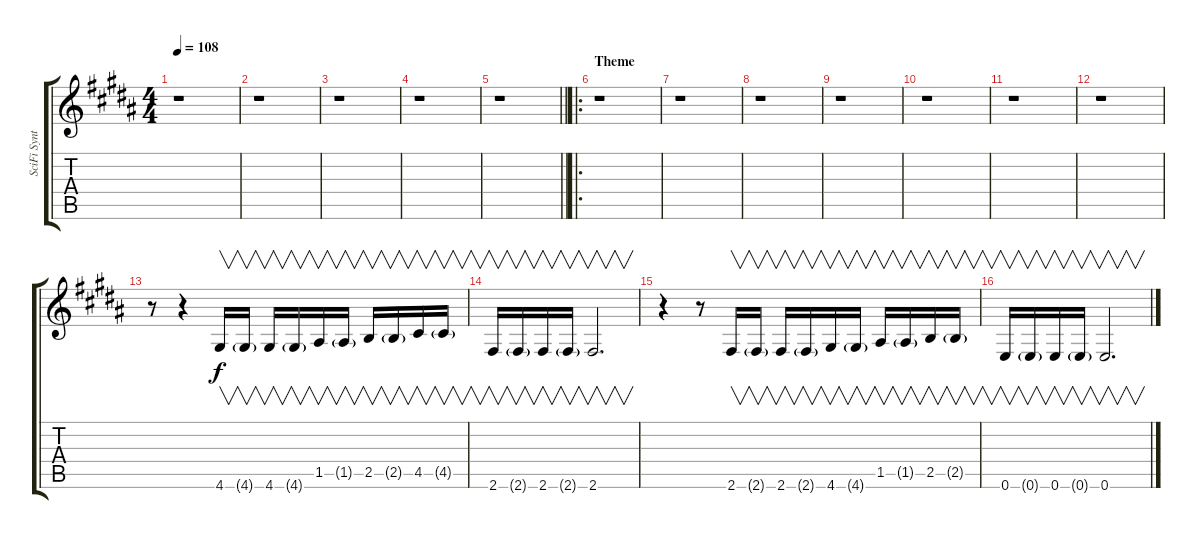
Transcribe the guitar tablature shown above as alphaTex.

\track ("SciFi Synth Burble" "SciFi Synt") {instrument lead2sawtooth}
\staff {score tabs}
\tuning (E4 B3 G3 D3 A2 E2) {hide}
\ts (4 4)
\tempo 108
\clef g2
\ks g#minor
r.1{dy f} |
r.1 |
r.1 |
r.1 |
\barLineRight lightlight
r.1 |
\ro
\section ("" "Theme")
r.1 |
r.1 |
r.1 |
r.1 |
r.1 |
r.1 |
r.1 |
r.8 r.4{volume 8} 4.6.16{v ot 8vb} 4.6{g}.16{v ot 8vb} 4.6.16{v ot 8vb} 4.6{g}.16{v ot 8vb} 1.5.16{v ot 8vb} 1.5{g}.16{v ot 8vb} 2.5.16{v ot 8vb} 2.5{g}.16{v ot 8vb} 4.5.16{v ot 8vb} 4.5{g}.16{v ot 8vb} |
2.6.16{v ot 8vb} 2.6{g}.16{v ot 8vb} 2.6.16{v ot 8vb} 2.6{g}.16{v ot 8vb} 2.6.2{v d ot 8vb volume 0} |
r.4 r.8 2.6.16{v ot 8vb} 2.6{g}.16{v ot 8vb} 2.6.16{v ot 8vb} 2.6{g}.16{v ot 8vb} 4.6.16{v ot 8vb} 4.6{g}.16{v ot 8vb} 1.5.16{v ot 8vb} 1.5{g}.16{v ot 8vb} 2.5.16{v ot 8vb} 2.5{g}.16{v ot 8vb} |
0.6.16{v ot 8vb} 0.6{g}.16{v ot 8vb} 0.6.16{v ot 8vb} 0.6{g}.16{v ot 8vb} 0.6.2{v d ot 8vb volume 0}
